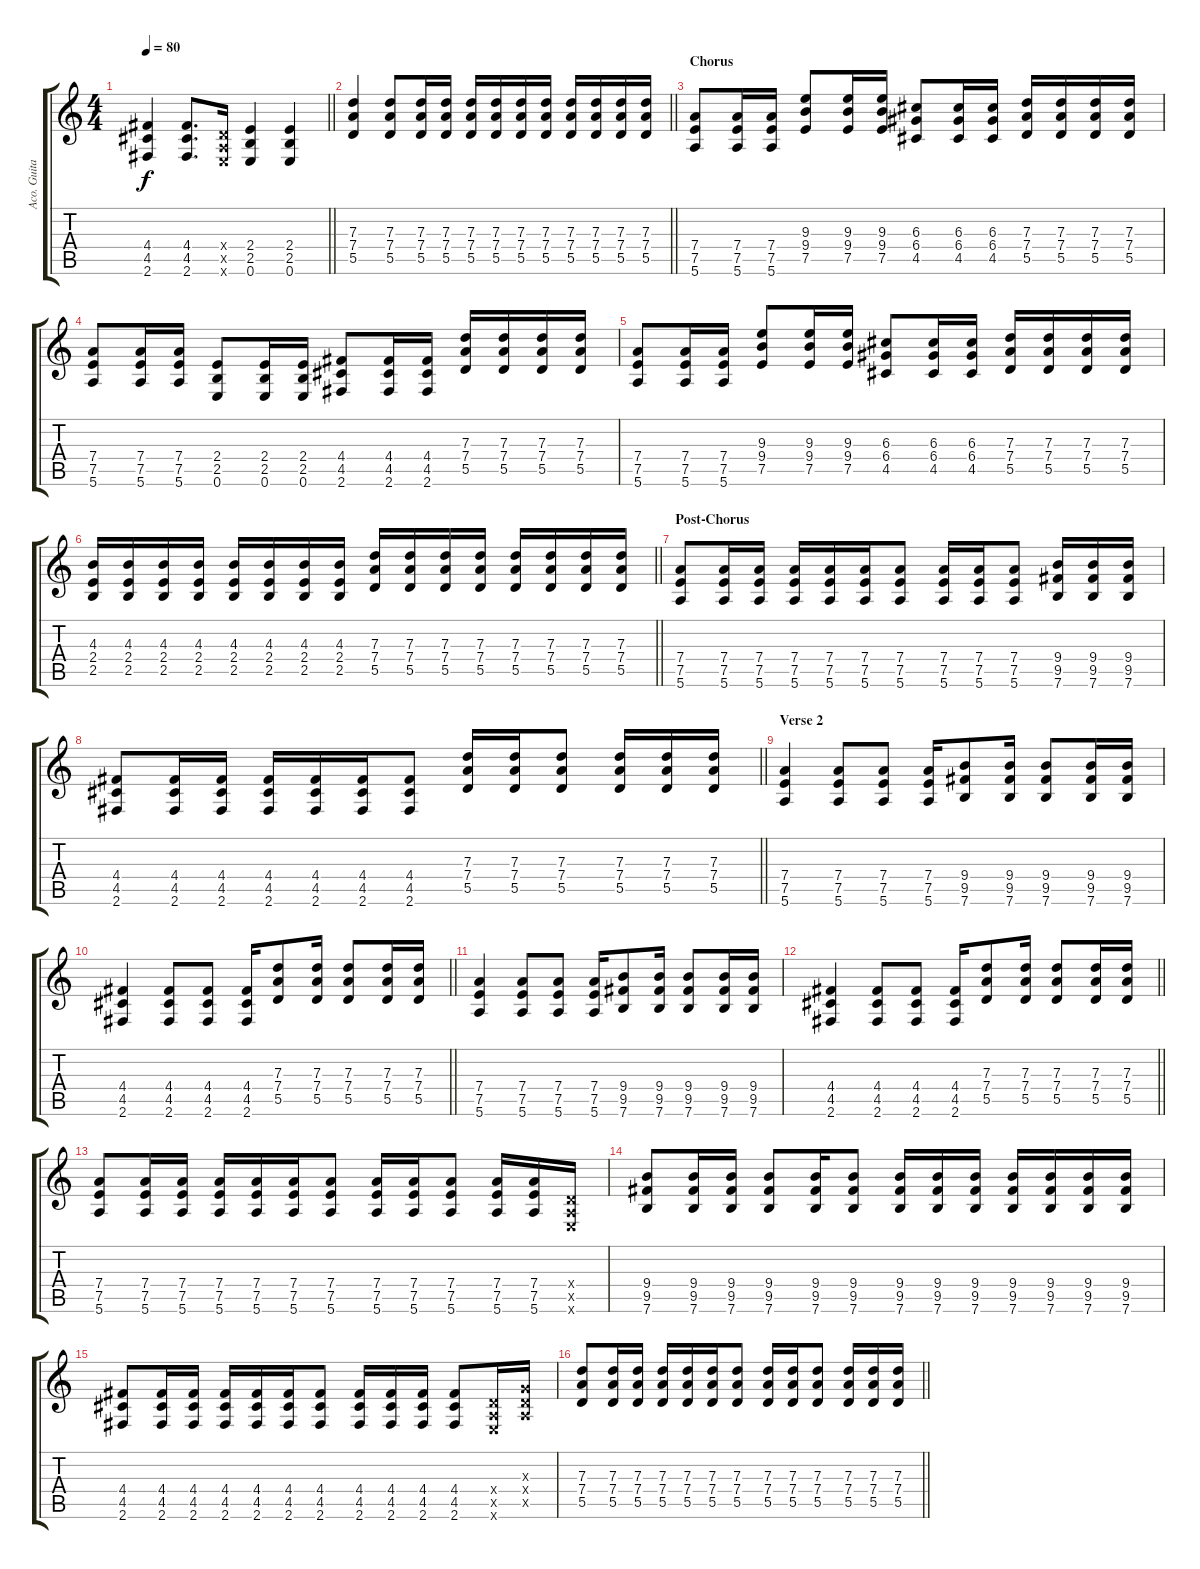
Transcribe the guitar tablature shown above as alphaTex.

\track ("Aco. Guitar 1" "Aco. Guita") {instrument acousticguitarnylon}
\staff {score tabs}
\tuning (E4 B3 G3 D3 A2 E2) {hide}
\ts (4 4)
\tempo 80
\clef g2
\barLineRight lightlight
\ks c
(4.4 4.5 2.6).4{dy f} (4.4 4.5 2.6).8{d} (0.4{x} 0.5{x} 0.6{x}).16 (2.4 2.5 0.6).4 (2.4 2.5 0.6).4 |
\barLineRight lightlight
(7.3 7.4 5.5).4 (7.3 7.4 5.5).8 (7.3 7.4 5.5).16 (7.3 7.4 5.5).16 (7.3 7.4 5.5).16 (7.3 7.4 5.5).16 (7.3 7.4 5.5).16 (7.3 7.4 5.5).16 (7.3 7.4 5.5).16 (7.3 7.4 5.5).16 (7.3 7.4 5.5).16 (7.3 7.4 5.5).16 |
\section ("" "Chorus")
(7.4 7.5 5.6).8 (7.4 7.5 5.6).16 (7.4 7.5 5.6).16 (9.3 9.4 7.5).8 (9.3 9.4 7.5).16 (9.3 9.4 7.5).16 (6.3 6.4 4.5).8 (6.3 6.4 4.5).16 (6.3 6.4 4.5).16 (7.3 7.4 5.5).16 (7.3 7.4 5.5).16 (7.3 7.4 5.5).16 (7.3 7.4 5.5).16 |
(7.4 7.5 5.6).8 (7.4 7.5 5.6).16 (7.4 7.5 5.6).16 (2.4 2.5 0.6).8 (2.4 2.5 0.6).16 (2.4 2.5 0.6).16 (4.4 4.5 2.6).8 (4.4 4.5 2.6).16 (4.4 4.5 2.6).16 (7.3 7.4 5.5).16 (7.3 7.4 5.5).16 (7.3 7.4 5.5).16 (7.3 7.4 5.5).16 |
(7.4 7.5 5.6).8 (7.4 7.5 5.6).16 (7.4 7.5 5.6).16 (9.3 9.4 7.5).8 (9.3 9.4 7.5).16 (9.3 9.4 7.5).16 (6.3 6.4 4.5).8 (6.3 6.4 4.5).16 (6.3 6.4 4.5).16 (7.3 7.4 5.5).16 (7.3 7.4 5.5).16 (7.3 7.4 5.5).16 (7.3 7.4 5.5).16 |
\barLineRight lightlight
(4.3 2.4 2.5).16 (4.3 2.4 2.5).16 (4.3 2.4 2.5).16 (4.3 2.4 2.5).16 (4.3 2.4 2.5).16 (4.3 2.4 2.5).16 (4.3 2.4 2.5).16 (4.3 2.4 2.5).16 (7.3 7.4 5.5).16 (7.3 7.4 5.5).16 (7.3 7.4 5.5).16 (7.3 7.4 5.5).16 (7.3 7.4 5.5).16 (7.3 7.4 5.5).16 (7.3 7.4 5.5).16 (7.3 7.4 5.5).16 |
\section ("" "Post-Chorus")
(7.4 7.5 5.6).8 (7.4 7.5 5.6).16 (7.4 7.5 5.6).16 (7.4 7.5 5.6).16 (7.4 7.5 5.6).16 (7.4 7.5 5.6).16 (7.4 7.5 5.6).8 (7.4 7.5 5.6).16 (7.4 7.5 5.6).16 (7.4 7.5 5.6).8 (9.4 9.5 7.6).16 (9.4 9.5 7.6).16 (9.4 9.5 7.6).16 |
\barLineRight lightlight
(4.4 4.5 2.6).8 (4.4 4.5 2.6).16 (4.4 4.5 2.6).16 (4.4 4.5 2.6).16 (4.4 4.5 2.6).16 (4.4 4.5 2.6).16 (4.4 4.5 2.6).8 (7.3 7.4 5.5).16 (7.3 7.4 5.5).16 (7.3 7.4 5.5).8 (7.3 7.4 5.5).16 (7.3 7.4 5.5).16 (7.3 7.4 5.5).16 |
\section ("" "Verse 2")
(7.4 7.5 5.6).4 (7.4 7.5 5.6).8 (7.4 7.5 5.6).8 (7.4 7.5 5.6).16 (9.4 9.5 7.6).8 (9.4 9.5 7.6).16 (9.4 9.5 7.6).8 (9.4 9.5 7.6).16 (9.4 9.5 7.6).16 |
\barLineRight lightlight
(4.4 4.5 2.6).4 (4.4 4.5 2.6).8 (4.4 4.5 2.6).8 (4.4 4.5 2.6).16 (7.3 7.4 5.5).8 (7.3 7.4 5.5).16 (7.3 7.4 5.5).8 (7.3 7.4 5.5).16 (7.3 7.4 5.5).16 |
(7.4 7.5 5.6).4 (7.4 7.5 5.6).8 (7.4 7.5 5.6).8 (7.4 7.5 5.6).16 (9.4 9.5 7.6).8 (9.4 9.5 7.6).16 (9.4 9.5 7.6).8 (9.4 9.5 7.6).16 (9.4 9.5 7.6).16 |
\barLineRight lightlight
(4.4 4.5 2.6).4 (4.4 4.5 2.6).8 (4.4 4.5 2.6).8 (4.4 4.5 2.6).16 (7.3 7.4 5.5).8 (7.3 7.4 5.5).16 (7.3 7.4 5.5).8 (7.3 7.4 5.5).16 (7.3 7.4 5.5).16 |
(7.4 7.5 5.6).8 (7.4 7.5 5.6).16 (7.4 7.5 5.6).16 (7.4 7.5 5.6).16 (7.4 7.5 5.6).16 (7.4 7.5 5.6).16 (7.4 7.5 5.6).8 (7.4 7.5 5.6).16 (7.4 7.5 5.6).16 (7.4 7.5 5.6).8 (7.4 7.5 5.6).16 (7.4 7.5 5.6).16 (0.4{x} 0.5{x} 0.6{x}).16 |
(9.4 9.5 7.6).8 (9.4 9.5 7.6).16 (9.4 9.5 7.6).16 (9.4 9.5 7.6).8 (9.4 9.5 7.6).16 (9.4 9.5 7.6).8 (9.4 9.5 7.6).16 (9.4 9.5 7.6).16 (9.4 9.5 7.6).16 (9.4 9.5 7.6).16 (9.4 9.5 7.6).16 (9.4 9.5 7.6).16 (9.4 9.5 7.6).16 |
(4.4 4.5 2.6).8 (4.4 4.5 2.6).16 (4.4 4.5 2.6).16 (4.4 4.5 2.6).16 (4.4 4.5 2.6).16 (4.4 4.5 2.6).16 (4.4 4.5 2.6).8 (4.4 4.5 2.6).16 (4.4 4.5 2.6).16 (4.4 4.5 2.6).16 (4.4 4.5 2.6).8 (0.4{x} 0.5{x} 0.6{x}).16 (0.3{x} 0.4{x} 0.5{x}).16 |
\barLineRight lightlight
(7.3 7.4 5.5).8 (7.3 7.4 5.5).16 (7.3 7.4 5.5).16 (7.3 7.4 5.5).16 (7.3 7.4 5.5).16 (7.3 7.4 5.5).16 (7.3 7.4 5.5).8 (7.3 7.4 5.5).16 (7.3 7.4 5.5).16 (7.3 7.4 5.5).8 (7.3 7.4 5.5).16 (7.3 7.4 5.5).16 (7.3 7.4 5.5).16
